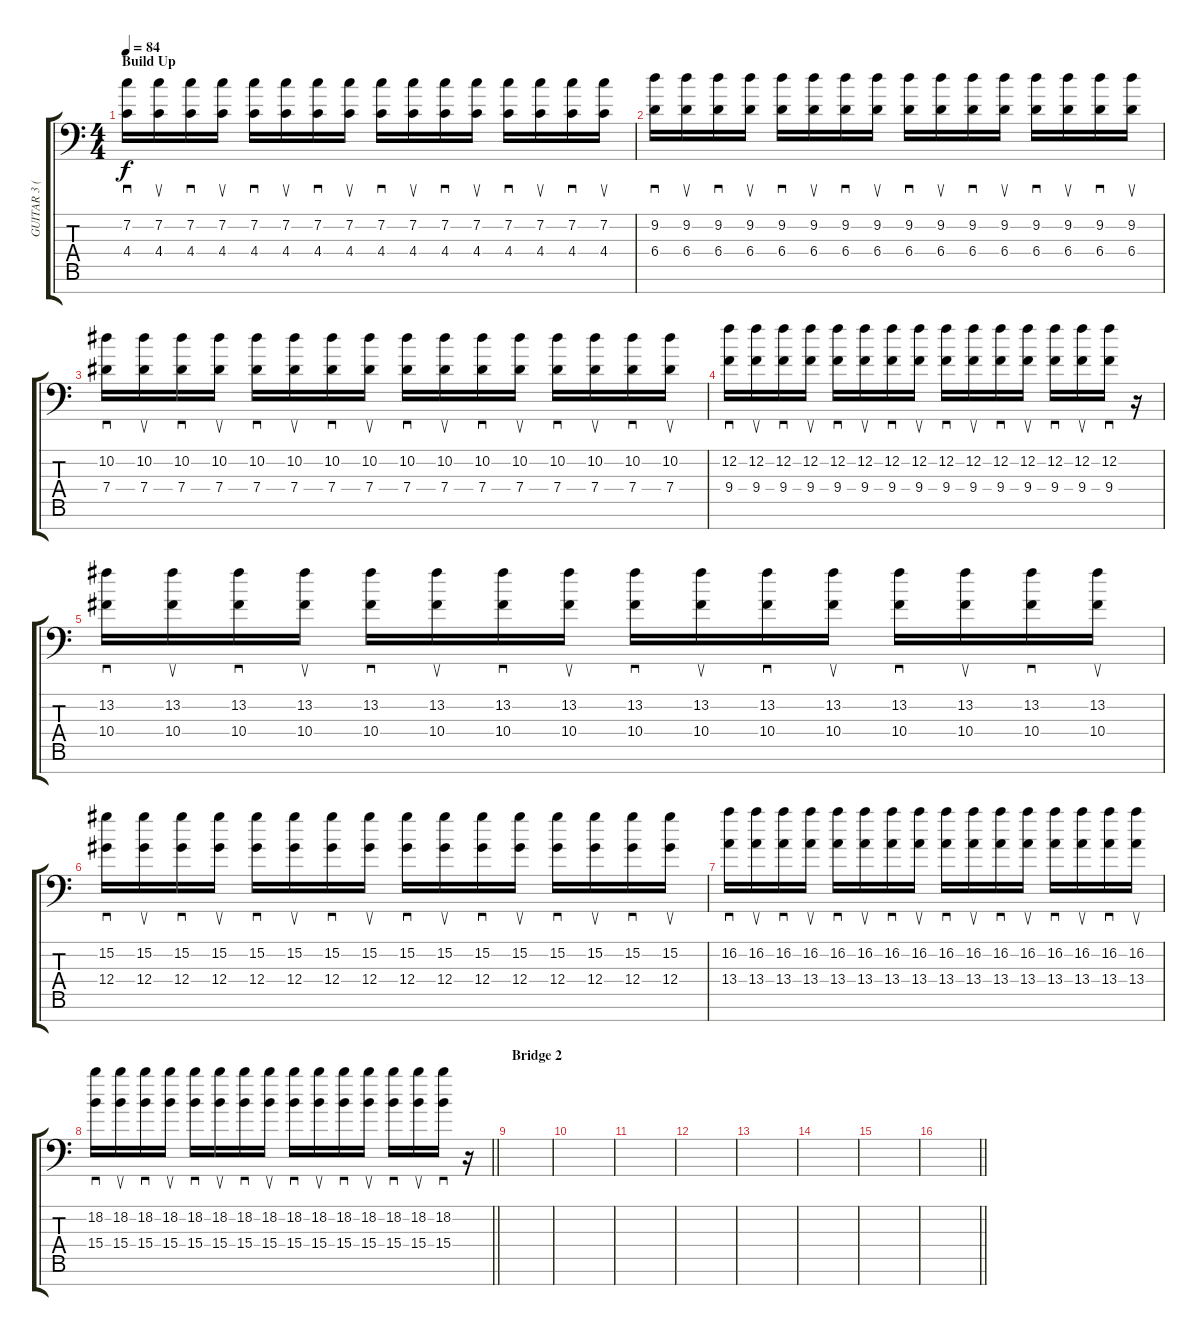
\track ("GUITAR 3 (Fredrik Thordendal)" "GUITAR 3 (") {instrument overdrivenguitar}
\staff {score tabs}
\tuning (Bb3 F3 Db3 Ab2 Eb2 Bb1 F1) {hide}
\ts (4 4)
\section ("" "Build Up")
\tempo 84
\clef f4
\ks c
(7.2 4.4).16{sd dy f volume 7} (7.2 4.4).16{su} (7.2 4.4).16{sd} (7.2 4.4).16{su} (7.2 4.4).16{sd} (7.2 4.4).16{su} (7.2 4.4).16{sd} (7.2 4.4).16{su} (7.2 4.4).16{sd} (7.2 4.4).16{su} (7.2 4.4).16{sd} (7.2 4.4).16{su} (7.2 4.4).16{sd} (7.2 4.4).16{su} (7.2 4.4).16{sd} (7.2 4.4).16{su} |
(9.2 6.4).16{sd} (9.2 6.4).16{su} (9.2 6.4).16{sd} (9.2 6.4).16{su} (9.2 6.4).16{sd} (9.2 6.4).16{su} (9.2 6.4).16{sd} (9.2 6.4).16{su} (9.2 6.4).16{sd} (9.2 6.4).16{su} (9.2 6.4).16{sd} (9.2 6.4).16{su} (9.2 6.4).16{sd} (9.2 6.4).16{su} (9.2 6.4).16{sd} (9.2 6.4).16{su} |
(10.2 7.4).16{sd} (10.2 7.4).16{su} (10.2 7.4).16{sd} (10.2 7.4).16{su} (10.2 7.4).16{sd} (10.2 7.4).16{su} (10.2 7.4).16{sd} (10.2 7.4).16{su} (10.2 7.4).16{sd} (10.2 7.4).16{su} (10.2 7.4).16{sd} (10.2 7.4).16{su} (10.2 7.4).16{sd} (10.2 7.4).16{su} (10.2 7.4).16{sd} (10.2 7.4).16{su} |
(12.2 9.4).16{sd} (12.2 9.4).16{su} (12.2 9.4).16{sd} (12.2 9.4).16{su} (12.2 9.4).16{sd} (12.2 9.4).16{su} (12.2 9.4).16{sd} (12.2 9.4).16{su} (12.2 9.4).16{sd} (12.2 9.4).16{su} (12.2 9.4).16{sd} (12.2 9.4).16{su} (12.2 9.4).16{sd} (12.2 9.4).16{su} (12.2 9.4).16{sd} r.16 |
(13.2 10.4).16{sd} (13.2 10.4).16{su} (13.2 10.4).16{sd} (13.2 10.4).16{su} (13.2 10.4).16{sd} (13.2 10.4).16{su} (13.2 10.4).16{sd} (13.2 10.4).16{su} (13.2 10.4).16{sd} (13.2 10.4).16{su} (13.2 10.4).16{sd} (13.2 10.4).16{su} (13.2 10.4).16{sd} (13.2 10.4).16{su} (13.2 10.4).16{sd} (13.2 10.4).16{su} |
(15.2 12.4).16{sd} (15.2 12.4).16{su} (15.2 12.4).16{sd} (15.2 12.4).16{su} (15.2 12.4).16{sd} (15.2 12.4).16{su} (15.2 12.4).16{sd} (15.2 12.4).16{su} (15.2 12.4).16{sd} (15.2 12.4).16{su} (15.2 12.4).16{sd} (15.2 12.4).16{su} (15.2 12.4).16{sd} (15.2 12.4).16{su} (15.2 12.4).16{sd} (15.2 12.4).16{su} |
(16.2 13.4).16{sd} (16.2 13.4).16{su} (16.2 13.4).16{sd} (16.2 13.4).16{su} (16.2 13.4).16{sd} (16.2 13.4).16{su} (16.2 13.4).16{sd} (16.2 13.4).16{su} (16.2 13.4).16{sd} (16.2 13.4).16{su} (16.2 13.4).16{sd} (16.2 13.4).16{su} (16.2 13.4).16{sd} (16.2 13.4).16{su} (16.2 13.4).16{sd} (16.2 13.4).16{su} |
\barLineRight lightlight
(18.2 15.4).16{sd} (18.2 15.4).16{su} (18.2 15.4).16{sd} (18.2 15.4).16{su} (18.2 15.4).16{sd} (18.2 15.4).16{su} (18.2 15.4).16{sd} (18.2 15.4).16{su} (18.2 15.4).16{sd} (18.2 15.4).16{su} (18.2 15.4).16{sd} (18.2 15.4).16{su} (18.2 15.4).16{sd} (18.2 15.4).16{su} (18.2 15.4).16{sd} r.16 |
\section ("" "Bridge 2")
|
|
|
|
|
|
|
\barLineRight lightlight
